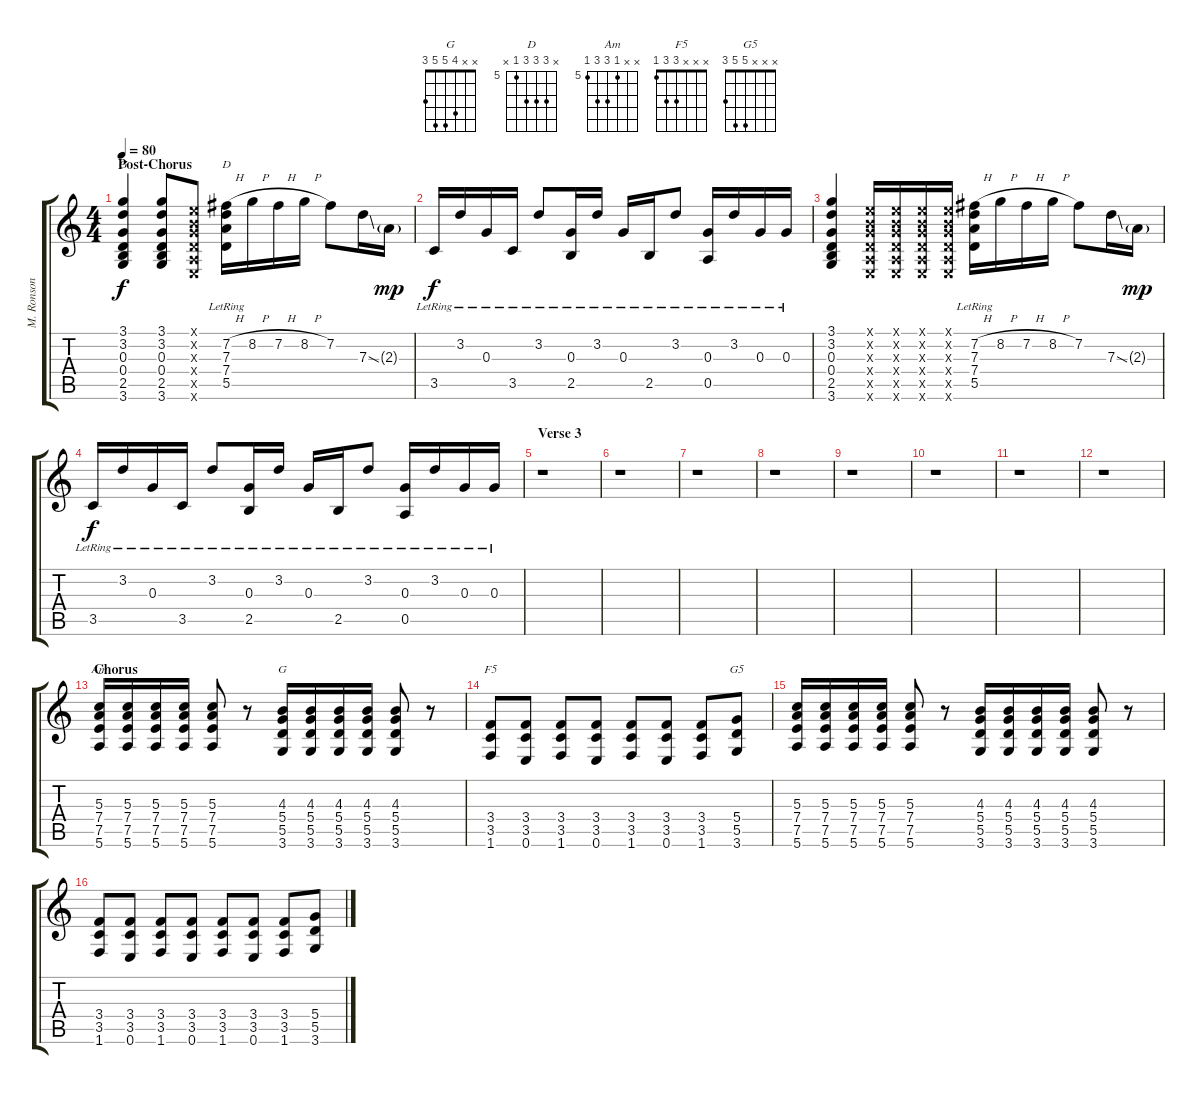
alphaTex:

\track ("M. Ronson (Guitar II)" "M. Ronson ") {instrument distortionguitar}
\staff {score tabs}
\tuning (E4 B3 G3 D3 A2 E2) {hide}
\chord ("G" 3 3 0 0 2 3)
\chord ("D" x 7 7 7 5 x) {firstfret 5}
\chord ("Am" x x 5 7 7 5) {firstfret 5}
\chord ("G" x x 4 5 5 3)
\chord ("F5" x x x 3 3 1)
\chord ("G5" x x x 5 5 3)
\ts (4 4)
\section ("" "Post-Chorus")
\tempo 80
\clef g2
\ks c
(3.1 3.2 0.3 0.4 2.5 3.6).4{ch "G" dy f} (3.1 3.2 0.3 0.4 2.5 3.6).8 (0.1{x} 0.2{x} 0.3{x} 0.4{x} 0.5{x} 0.6{x}).8 (7.2{h} 7.3{lr} 7.4{lr} 5.5{lr}).16{ch "D"} 8.2{h}.16 7.2{h}.16 8.2{h}.16 7.2.8 7.3{ss}.16 2.3{g}.16{dy mp} |
3.5{lr}.16{dy f} 3.2{lr}.16 0.3{lr}.16 3.5{lr}.16 3.2{lr}.8 (0.3{lr} 2.5{lr}).16 3.2{lr}.16 0.3{lr}.16 2.5{lr}.16 3.2{lr}.8 (0.3{lr} 0.5{lr}).16 3.2{lr}.16 0.3{lr}.16 0.3{lr}.16 |
(3.1 3.2 0.3 0.4 2.5 3.6).4 (0.1{x} 0.2{x} 0.3{x} 0.4{x} 0.5{x} 0.6{x}).16 (0.1{x} 0.2{x} 0.3{x} 0.4{x} 0.5{x} 0.6{x}).16 (0.1{x} 0.2{x} 0.3{x} 0.4{x} 0.5{x} 0.6{x}).16 (0.1{x} 0.2{x} 0.3{x} 0.4{x} 0.5{x} 0.6{x}).16 (7.2{h} 7.3{lr} 7.4{lr} 5.5{lr}).16 8.2{h}.16 7.2{h}.16 8.2{h}.16 7.2.8 7.3{ss}.16 2.3{g}.16{dy mp} |
3.5{lr}.16{dy f} 3.2{lr}.16 0.3{lr}.16 3.5{lr}.16 3.2{lr}.8 (0.3{lr} 2.5{lr}).16 3.2{lr}.16 0.3{lr}.16 2.5{lr}.16 3.2{lr}.8 (0.3{lr} 0.5{lr}).16 3.2{lr}.16 0.3{lr}.16 0.3{lr}.16 |
\section ("" "Verse 3")
r.1 |
r.1 |
r.1 |
r.1 |
r.1 |
r.1 |
r.1 |
r.1 |
\section ("" "Chorus")
(5.3 7.4 7.5 5.6).16{ch "Am"} (5.3 7.4 7.5 5.6).16 (5.3 7.4 7.5 5.6).16 (5.3 7.4 7.5 5.6).16 (5.3 7.4 7.5 5.6).8 r.8 (4.3 5.4 5.5 3.6).16{ch "G"} (4.3 5.4 5.5 3.6).16 (4.3 5.4 5.5 3.6).16 (4.3 5.4 5.5 3.6).16 (4.3 5.4 5.5 3.6).8 r.8 |
(3.4 3.5 1.6).8{ch "F5"} (3.4 3.5 0.6).8 (3.4 3.5 1.6).8 (3.4 3.5 0.6).8 (3.4 3.5 1.6).8 (3.4 3.5 0.6).8 (3.4 3.5 1.6).8 (5.4 5.5 3.6).8{ch "G5"} |
(5.3 7.4 7.5 5.6).16 (5.3 7.4 7.5 5.6).16 (5.3 7.4 7.5 5.6).16 (5.3 7.4 7.5 5.6).16 (5.3 7.4 7.5 5.6).8 r.8 (4.3 5.4 5.5 3.6).16 (4.3 5.4 5.5 3.6).16 (4.3 5.4 5.5 3.6).16 (4.3 5.4 5.5 3.6).16 (4.3 5.4 5.5 3.6).8 r.8 |
(3.4 3.5 1.6).8 (3.4 3.5 0.6).8 (3.4 3.5 1.6).8 (3.4 3.5 0.6).8 (3.4 3.5 1.6).8 (3.4 3.5 0.6).8 (3.4 3.5 1.6).8 (5.4 5.5 3.6).8
